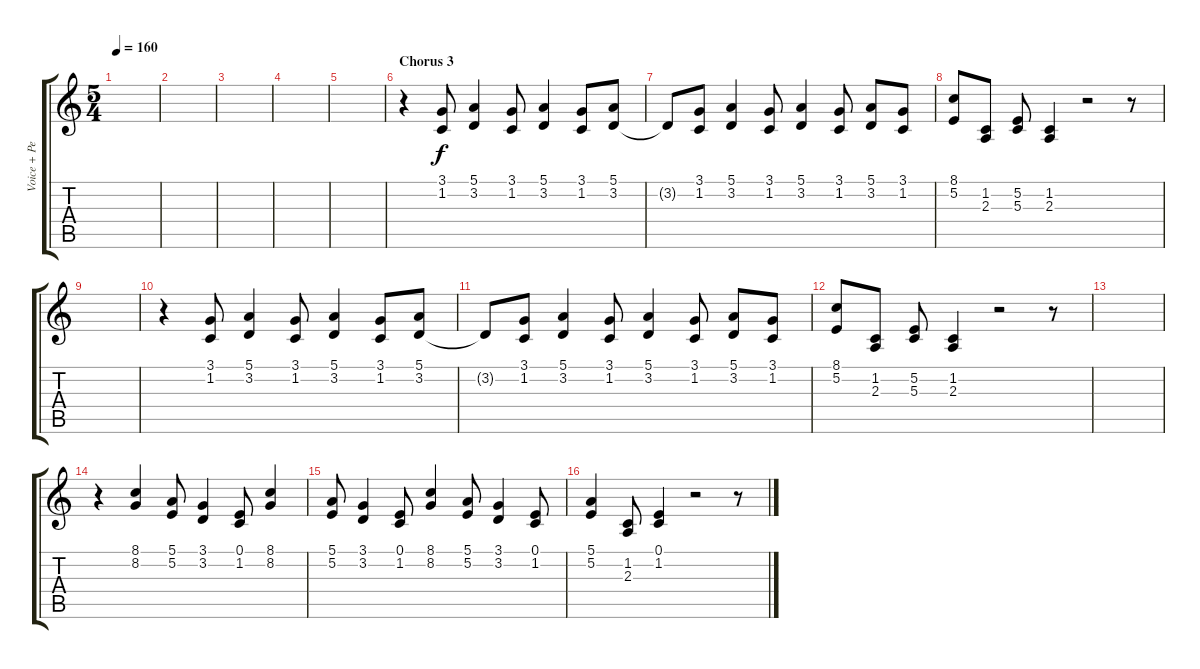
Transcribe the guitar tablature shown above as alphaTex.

\track ("Voice + Percussion" "Voice + Pe") {instrument flute}
\staff {score tabs}
\tuning (E4 B3 G3 D3 A2 E2) {hide}
\ts (5 4)
\tempo 160
\clef g2
\ks c
|
|
|
|
|
\section ("" "Chorus 3")
r.4 (3.1 1.2).8 (5.1 3.2).4 (3.1 1.2).8 (5.1 3.2).4 (3.1 1.2).8 (5.1 3.2).8 |
3.2{t}.8 (3.1 1.2).8 (5.1 3.2).4 (3.1 1.2).8 (5.1 3.2).4 (3.1 1.2).8 (5.1 3.2).8 (3.1 1.2).8 |
(8.1 5.2).8 (1.2 2.3).8 (5.2 5.3).8 (1.2 2.3).4 r.2 r.8 |
|
r.4 (3.1 1.2).8 (5.1 3.2).4 (3.1 1.2).8 (5.1 3.2).4 (3.1 1.2).8 (5.1 3.2).8 |
3.2{t}.8 (3.1 1.2).8 (5.1 3.2).4 (3.1 1.2).8 (5.1 3.2).4 (3.1 1.2).8 (5.1 3.2).8 (3.1 1.2).8 |
(8.1 5.2).8 (1.2 2.3).8 (5.2 5.3).8 (1.2 2.3).4 r.2 r.8 |
|
r.4 (8.1 8.2).4 (5.1 5.2).8 (3.1 3.2).4 (0.1 1.2).8 (8.1 8.2).4 |
(5.1 5.2).8 (3.1 3.2).4 (0.1 1.2).8 (8.1 8.2).4 (5.1 5.2).8 (3.1 3.2).4 (0.1 1.2).8 |
(5.1 5.2).4 (1.2 2.3).8 (0.1 1.2).4 r.2 r.8
